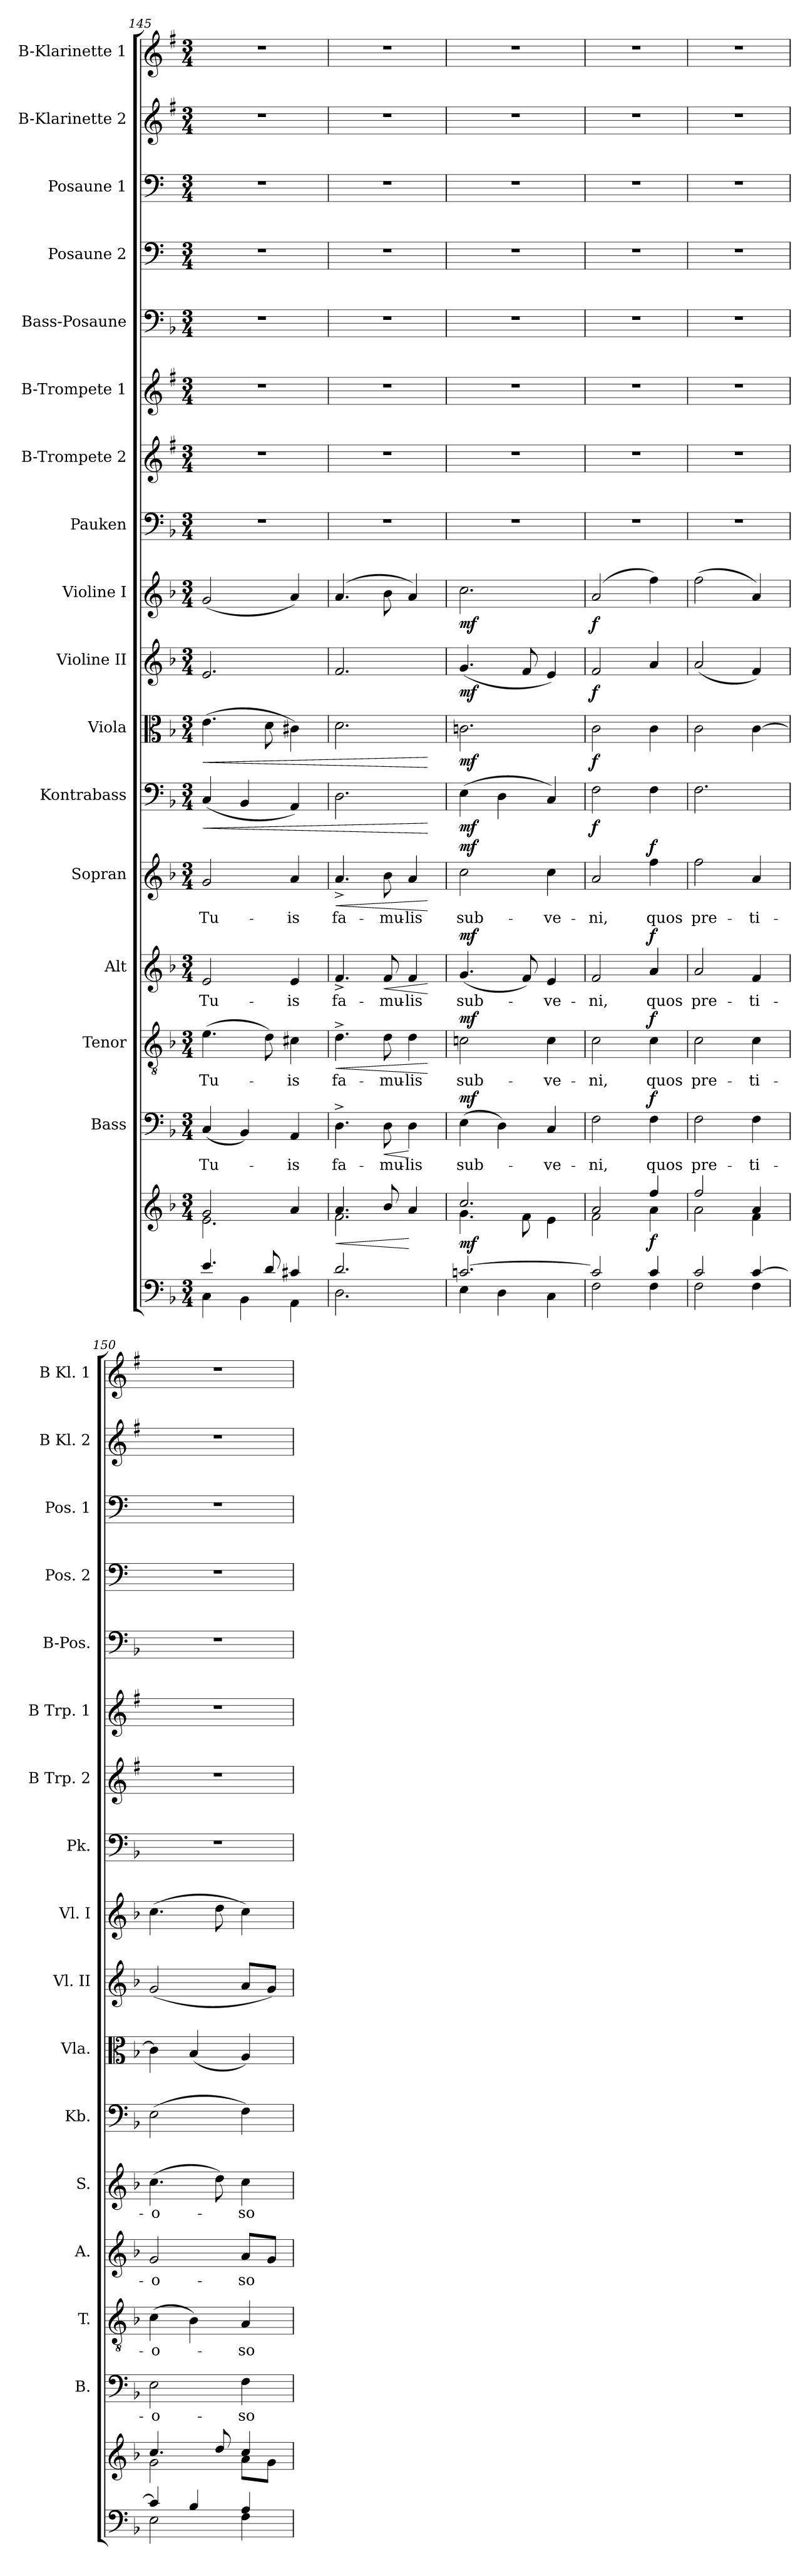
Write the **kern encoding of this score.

**kern	**kern	**dynam	**kern	**text	**dynam	**kern	**text	**dynam	**kern	**text	**dynam	**kern	**text	**dynam	**kern	**dynam	**kern	**dynam	**kern	**dynam	**kern	**dynam	**kern	**kern	**kern	**kern	**kern	**kern	**kern	**kern
*part17	*part17	*part17	*part16	*part16	*part16	*part15	*part15	*part15	*part14	*part14	*part14	*part13	*part13	*part13	*part12	*part12	*part11	*part11	*part10	*part10	*part9	*part9	*part8	*part7	*part6	*part5	*part4	*part3	*part2	*part1
*staff18	*staff17	*staff17/18	*staff16	*staff16	*staff16	*staff15	*staff15	*staff15	*staff14	*staff14	*staff14	*staff13	*staff13	*staff13	*staff12	*staff12	*staff11	*staff11	*staff10	*staff10	*staff9	*staff9	*staff8	*staff7	*staff6	*staff5	*staff4	*staff3	*staff2	*staff1
*	*	*	*I"Bass	*	*	*I"Tenor	*	*	*I"Alt	*	*	*I"Sopran	*	*	*I"Kontrabass	*	*I"Viola	*	*I"Violine II	*	*I"Violine I	*	*I"Pauken	*I"B-Trompete 2	*I"B-Trompete 1	*I"Bass-Posaune	*I"Posaune 2	*I"Posaune 1	*I"B-Klarinette 2	*I"B-Klarinette 1
*	*	*	*I'B.	*	*	*I'T.	*	*	*I'A.	*	*	*I'S.	*	*	*I'Kb.	*	*I'Vla.	*	*I'Vl. II	*	*I'Vl. I	*	*I'Pk.	*I'B Trp. 2	*I'B Trp. 1	*I'B-Pos.	*I'Pos. 2	*I'Pos. 1	*I'B Kl. 2	*I'B Kl. 1
*clefF4	*clefG2	*	*clefF4	*	*	*clefGv2	*	*	*clefG2	*	*	*clefG2	*	*	*clefF4	*	*clefC3	*	*clefG2	*	*clefG2	*	*clefF4	*clefG2	*clefG2	*clefF4	*clefF4	*clefF4	*clefG2	*clefG2
*	*	*	*	*	*	*	*	*	*	*	*	*	*	*	*ITrd7c12	*	*	*	*	*	*	*	*	*ITrd1c2	*ITrd1c2	*	*ITrd4c7	*ITrd4c7	*ITrd1c2	*ITrd1c2
*k[b-]	*k[b-]	*	*k[b-]	*	*	*k[b-]	*	*	*k[b-]	*	*	*k[b-]	*	*	*k[b-]	*	*k[b-]	*	*k[b-]	*	*k[b-]	*	*k[b-]	*k[b-]	*k[b-]	*k[b-]	*k[b-]	*k[b-]	*k[b-]	*k[b-]
*F:	*F:	*	*F:	*	*	*F:	*	*	*F:	*	*	*F:	*	*	*F:	*	*F:	*	*F:	*	*F:	*	*F:	*F:	*F:	*F:	*F:	*F:	*F:	*F:
*M3/4	*M3/4	*	*M3/4	*	*	*M3/4	*	*	*M3/4	*	*	*M3/4	*	*	*M3/4	*	*M3/4	*	*M3/4	*	*M3/4	*	*M3/4	*M3/4	*M3/4	*M3/4	*M3/4	*M3/4	*M3/4	*M3/4
=145	=145	=145	=145	=145	=145	=145	=145	=145	=145	=145	=145	=145	=145	=145	=145	=145	=145	=145	=145	=145	=145	=145	=145	=145	=145	=145	=145	=145	=145	=145
*^	*^	*	*	*	*	*	*	*	*	*	*	*	*	*	*	*	*	*	*	*	*	*	*	*	*	*	*	*	*	*
!	!	!	!	!	!	!LO:LY:b	!	!	!LO:LY:b	!	!	!LO:LY:b	!	!	!LO:LY:b	!	!	!LO:HP:b	!	!LO:HP:b	!	!	!	!	!	!	!	!	!	!	!	!
4.e/	4C\	2g/	2.e\	.	(<4C/	Tu-	.	(>4.e\	Tu-	.	2e/	Tu-	.	2g/	Tu-	.	(<4CC/	<	(>4.e\	<	2.e/	.	(<2g/	.	2.r	2.r	2.r	2.r	2.r	2.r	2.r	2.r
.	4BB-\	.	.	.	4BB-/)	.	.	.	.	.	.	.	.	.	.	.	4BBB-/	.	.	.	.	.	.	.	.	.	.	.	.	.	.	.
8d/	.	.	.	.	.	.	.	8d\)	.	.	.	.	.	.	.	.	.	.	8d\	.	.	.	.	.	.	.	.	.	.	.	.	.
!	!	!	!	!	!	!LO:LY:b	!	!	!LO:LY:b	!	!	!LO:LY:b	!	!	!LO:LY:b	!	!	!	!	!	!	!	!	!	!	!	!	!	!	!	!	!
4c#X/	4AA\	4a/	.	.	4AA/	-is	.	4c#X\	-is	.	4e/	-is	.	4a/	-is	.	4AAA/)	.	4c#X\)	.	.	.	4a/)	.	.	.	.	.	.	.	.	.
=146	=146	=146	=146	=146	=146	=146	=146	=146	=146	=146	=146	=146	=146	=146	=146	=146	=146	=146	=146	=146	=146	=146	=146	=146	=146	=146	=146	=146	=146	=146	=146	=146
!	!	!	!	!LO:HP:b	!	!LO:LY:b	!	!	!LO:LY:b	!LO:HP:b	!	!LO:LY:b	!	!	!LO:LY:b	!LO:HP:b	!	!	!	!	!	!	!	!	!	!	!	!	!	!	!	!
2.d/	2.D\	4.a/	2.f\	<	4.D^>\	fa-	.	4.d^>\	fa-	<	4.f^>/	fa-	.	4.a^>/	fa-	<	2.DD\	.	2.d\	.	2.f/	.	(4.a/	.	2.r	2.r	2.r	2.r	2.r	2.r	2.r	2.r
!	!	!	!	!	!	!LO:LY:b	!LO:HP:b	!	!LO:LY:b	!	!	!LO:LY:b	!LO:HP:b	!	!LO:LY:b	!	!	!	!	!	!	!	!	!	!	!	!	!	!	!	!	!
.	.	8b-/	.	.	8D\	-mu-	<	8d\	-mu-	.	8f/	-mu-	<	8b-\	-mu-	.	.	.	.	.	.	.	8b-\	.	.	.	.	.	.	.	.	.
!	!	!	!	!	!	!LO:LY:b	!	!	!LO:LY:b	!	!	!LO:LY:b	!	!	!LO:LY:b	!	!	!	!	!	!	!	!	!	!	!	!	!	!	!	!	!
.	.	4a/	.	[	4D\	-lis	[	4d\	-lis	.	4f/	-lis	.	4a/	-lis	.	.	.	.	.	.	.	4a/)	.	.	.	.	.	.	.	.	.
*v	*v	*	*	*	*	*	*	*	*	*	*	*	*	*	*	*	*	*	*	*	*	*	*	*	*	*	*	*	*	*	*	*
*	*v	*v	*	*	*	*	*	*	*	*	*	*	*	*	*	*	*	*	*	*	*	*	*	*	*	*	*	*	*	*	*
.	.	.	.	.	.	.	.	[	.	.	[	.	.	[	.	[	.	[	.	.	.	.	.	.	.	.	.	.	.	.
=147	=147	=147	=147	=147	=147	=147	=147	=147	=147	=147	=147	=147	=147	=147	=147	=147	=147	=147	=147	=147	=147	=147	=147	=147	=147	=147	=147	=147	=147	=147
*^	*^	*	*	*	*	*	*	*	*	*	*	*	*	*	*	*	*	*	*	*	*	*	*	*	*	*	*	*	*	*
!	!	!	!	!LO:DY:b	!	!LO:LY:b	!LO:DY:a	!	!LO:LY:b	!LO:DY:a	!	!LO:LY:b	!LO:DY:a	!	!LO:LY:b	!LO:DY:a	!	!LO:DY:b	!	!LO:DY:b	!	!LO:DY:b	!	!LO:DY:b	!	!	!	!	!	!	!	!
[>2.cn/	4E\	2.cc/	4.g\	mf	(>4E\	sub-	mf	2cn\	sub-	mf	(<4.g/	sub-	mf	2cc\	sub-	mf	(>4EE\	mf	2.cn\	mf	(<4.g/	mf	2.cc\	mf	2.r	2.r	2.r	2.r	2.r	2.r	2.r	2.r
.	4D\	.	.	.	4D\)	.	.	.	.	.	.	.	.	.	.	.	4DD\	.	.	.	.	.	.	.	.	.	.	.	.	.	.	.
.	.	.	8f\	.	.	.	.	.	.	.	8f/)	.	.	.	.	.	.	.	.	.	8f/	.	.	.	.	.	.	.	.	.	.	.
!	!	!	!	!	!	!LO:LY:b	!	!	!LO:LY:b	!	!	!LO:LY:b	!	!	!LO:LY:b	!	!	!	!	!	!	!	!	!	!	!	!	!	!	!	!	!
.	4C\	.	4e\	.	4C/	-ve-	.	4c\	-ve-	.	4e/	-ve-	.	4cc\	-ve-	.	4CC/)	.	.	.	4e/)	.	.	.	.	.	.	.	.	.	.	.
!!LO:PB:g=z
=148	=148	=148	=148	=148	=148	=148	=148	=148	=148	=148	=148	=148	=148	=148	=148	=148	=148	=148	=148	=148	=148	=148	=148	=148	=148	=148	=148	=148	=148	=148	=148	=148
!	!	!	!	!	!	!LO:LY:b	!	!	!LO:LY:b	!	!	!LO:LY:b	!	!	!LO:LY:b	!	!	!LO:DY:b	!	!LO:DY:b	!	!LO:DY:b	!	!LO:DY:b	!	!	!	!	!	!	!	!
2c/]	2F\	2a/	2f\	.	2F\	-ni,	.	2c\	-ni,	.	2f/	-ni,	.	2a/	-ni,	.	2FF\	f	2c\	f	2f/	f	(2a/	f	2.r	2.r	2.r	2.r	2.r	2.r	2.r	2.r
!	!	!	!	!LO:DY:b	!	!LO:LY:b	!LO:DY:a	!	!LO:LY:b	!LO:DY:a	!	!LO:LY:b	!LO:DY:a	!	!LO:LY:b	!LO:DY:a	!	!	!	!	!	!	!	!	!	!	!	!	!	!	!	!
4c/	4F\	4ff/	4a\	f	4F\	quos	f	4c\	quos	f	4a/	quos	f	4ff\	quos	f	4FF\	.	4c\	.	4a/	.	4ff\)	.	.	.	.	.	.	.	.	.
=149	=149	=149	=149	=149	=149	=149	=149	=149	=149	=149	=149	=149	=149	=149	=149	=149	=149	=149	=149	=149	=149	=149	=149	=149	=149	=149	=149	=149	=149	=149	=149	=149
!	!	!	!	!	!	!LO:LY:b	!	!	!LO:LY:b	!	!	!LO:LY:b	!	!	!LO:LY:b	!	!	!	!	!	!	!	!	!	!	!	!	!	!	!	!	!
2c/	2F\	2ff/	2a\	.	2F\	pre-	.	2c\	pre-	.	2a/	pre-	.	2ff\	pre-	.	2.FF\	.	2c\	.	(<2a/	.	(>2ff\	.	2.r	2.r	2.r	2.r	2.r	2.r	2.r	2.r
!	!	!	!	!	!	!LO:LY:b	!	!	!LO:LY:b	!	!	!LO:LY:b	!	!	!LO:LY:b	!	!	!	!	!	!	!	!	!	!	!	!	!	!	!	!	!
[>4c/	4F\	4a/	4f\	.	4F\	-ti-	.	4c\	-ti-	.	4f/	-ti-	.	4a/	-ti-	.	.	.	[4c\	.	4f/)	.	4a/)	.	.	.	.	.	.	.	.	.
=150	=150	=150	=150	=150	=150	=150	=150	=150	=150	=150	=150	=150	=150	=150	=150	=150	=150	=150	=150	=150	=150	=150	=150	=150	=150	=150	=150	=150	=150	=150	=150	=150
!	!	!	!	!	!	!LO:LY:b	!	!	!LO:LY:b	!	!	!LO:LY:b	!	!	!LO:LY:b	!	!	!	!	!	!	!	!	!	!	!	!	!	!	!	!	!
4c/]	2E\	4.cc/	2g\	.	2E\	-o-	.	(>4c\	-o-	.	2g/	-o-	.	(>4.cc\	-o-	.	(>2EE\	.	4c\]	.	(<2g/	.	(>4.cc\	.	2.r	2.r	2.r	2.r	2.r	2.r	2.r	2.r
4B-/	.	.	.	.	.	.	.	4B-\)	.	.	.	.	.	.	.	.	.	.	(<4B-/	.	.	.	.	.	.	.	.	.	.	.	.	.
.	.	8dd/	.	.	.	.	.	.	.	.	.	.	.	8dd\)	.	.	.	.	.	.	.	.	8dd\	.	.	.	.	.	.	.	.	.
!	!	!	!	!	!	!LO:LY:b	!	!	!LO:LY:b	!	!	!LO:LY:b	!	!	!LO:LY:b	!	!	!	!	!	!	!	!	!	!	!	!	!	!	!	!	!
4A/	4F\	4cc/	8a\L	.	4F\	-so	.	4A/	-so	.	8a/L	-so	.	4cc\	-so	.	4FF\)	.	4A/)	.	8a/L	.	4cc\)	.	.	.	.	.	.	.	.	.
.	.	.	8g\J	.	.	.	.	.	.	.	8g/J	.	.	.	.	.	.	.	.	.	8g/J)	.	.	.	.	.	.	.	.	.	.	.
*v	*v	*	*	*	*	*	*	*	*	*	*	*	*	*	*	*	*	*	*	*	*	*	*	*	*	*	*	*	*	*	*	*
*	*v	*v	*	*	*	*	*	*	*	*	*	*	*	*	*	*	*	*	*	*	*	*	*	*	*	*	*	*	*	*	*
=	=	=	=	=	=	=	=	=	=	=	=	=	=	=	=	=	=	=	=	=	=	=	=	=	=	=	=	=	=	=
*-	*-	*-	*-	*-	*-	*-	*-	*-	*-	*-	*-	*-	*-	*-	*-	*-	*-	*-	*-	*-	*-	*-	*-	*-	*-	*-	*-	*-	*-	*-
